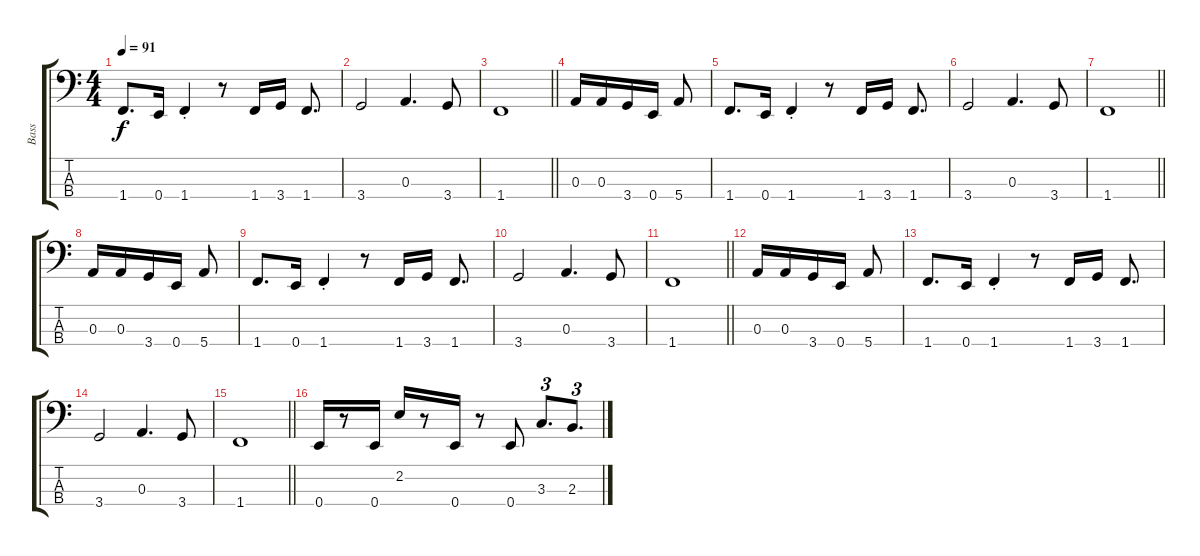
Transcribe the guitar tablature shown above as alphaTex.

\track ("Bass" "Bass") {instrument electricbassfinger}
\staff {score tabs}
\tuning (G2 D2 A1 E1) {hide}
\ts (4 4)
\tempo 91
\clef f4
\ks c
1.4.8{d dy f} 0.4.16 1.4{st}.4 r.8 1.4.16 3.4.16 1.4.8{d} |
3.4.2 0.3.4{d} 3.4.8 |
\barLineRight lightlight
1.4.1 |
0.3.16 0.3.16 3.4.16 0.4.16 5.4.8 |
1.4.8{d} 0.4.16 1.4{st}.4 r.8 1.4.16 3.4.16 1.4.8{d} |
3.4.2 0.3.4{d} 3.4.8 |
\barLineRight lightlight
1.4.1 |
0.3.16 0.3.16 3.4.16 0.4.16 5.4.8 |
1.4.8{d} 0.4.16 1.4{st}.4 r.8 1.4.16 3.4.16 1.4.8{d} |
3.4.2 0.3.4{d} 3.4.8 |
\barLineRight lightlight
1.4.1 |
0.3.16 0.3.16 3.4.16 0.4.16 5.4.8 |
1.4.8{d} 0.4.16 1.4{st}.4 r.8 1.4.16 3.4.16 1.4.8{d} |
3.4.2 0.3.4{d} 3.4.8 |
\barLineRight lightlight
1.4.1 |
0.4.16 r.8 0.4.16 2.2.16 r.8 0.4.16 r.8 0.4.8 3.3.8{d tu (3 2)} 2.3.8{d tu (3 2)}
